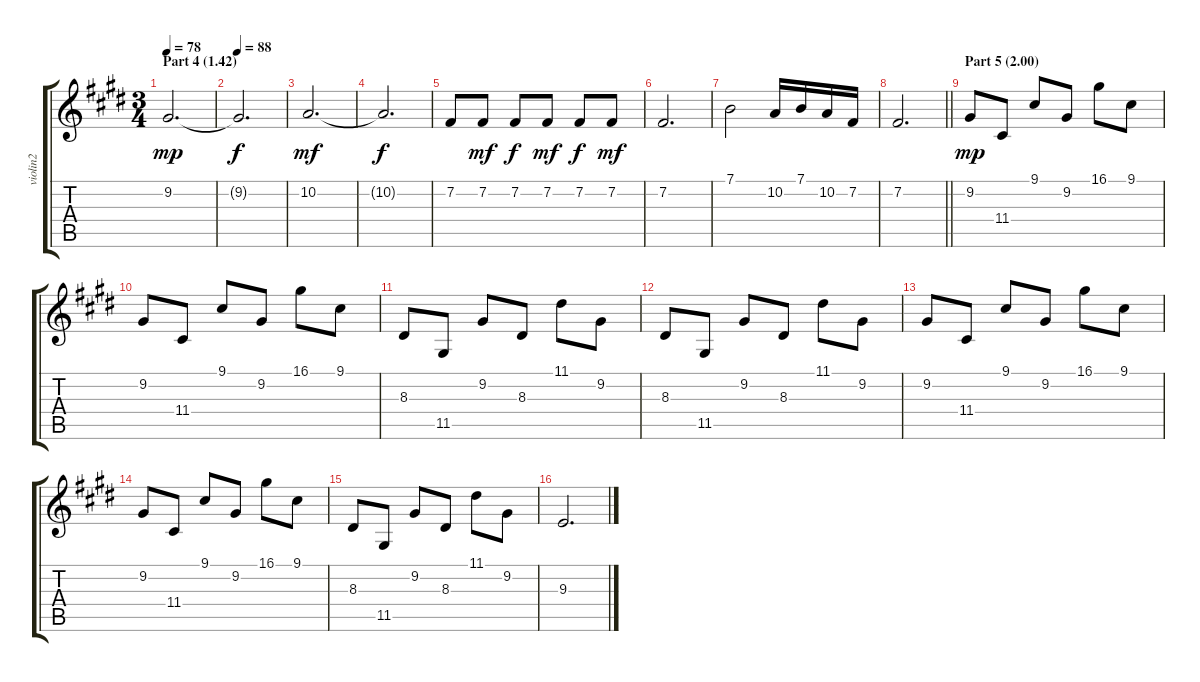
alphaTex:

\track ("violin2" "violin2") {instrument violin}
\staff {score tabs}
\tuning (E4 B3 G3 D3 A2 E2) {hide}
\ts (3 4)
\section ("" "Part 4 (1.42)")
\tempo 78
\clef g2
\ks e
9.2.2{d dy mp} |
\tempo 88
9.2{t}.2{d dy f} |
10.2.2{d dy mf} |
10.2{t}.2{d dy f} |
7.2.8 7.2.8{dy mf} 7.2.8{dy f} 7.2.8{dy mf} 7.2.8{dy f} 7.2.8{dy mf} |
7.2.2{d} |
7.1.2 10.2.16 7.1.16 10.2.16 7.2.16 |
\barLineRight lightlight
7.2.2{d} |
\section ("" "Part 5 (2.00)")
9.2.8{dy mp} 11.4.8 9.1.8 9.2.8 16.1.8 9.1.8 |
9.2.8 11.4.8 9.1.8 9.2.8 16.1.8 9.1.8 |
8.3.8 11.5.8 9.2.8 8.3.8 11.1.8 9.2.8 |
8.3.8 11.5.8 9.2.8 8.3.8 11.1.8 9.2.8 |
9.2.8 11.4.8 9.1.8 9.2.8 16.1.8 9.1.8 |
9.2.8 11.4.8 9.1.8 9.2.8 16.1.8 9.1.8 |
8.3.8 11.5.8 9.2.8 8.3.8 11.1.8 9.2.8 |
9.3.2{d}
